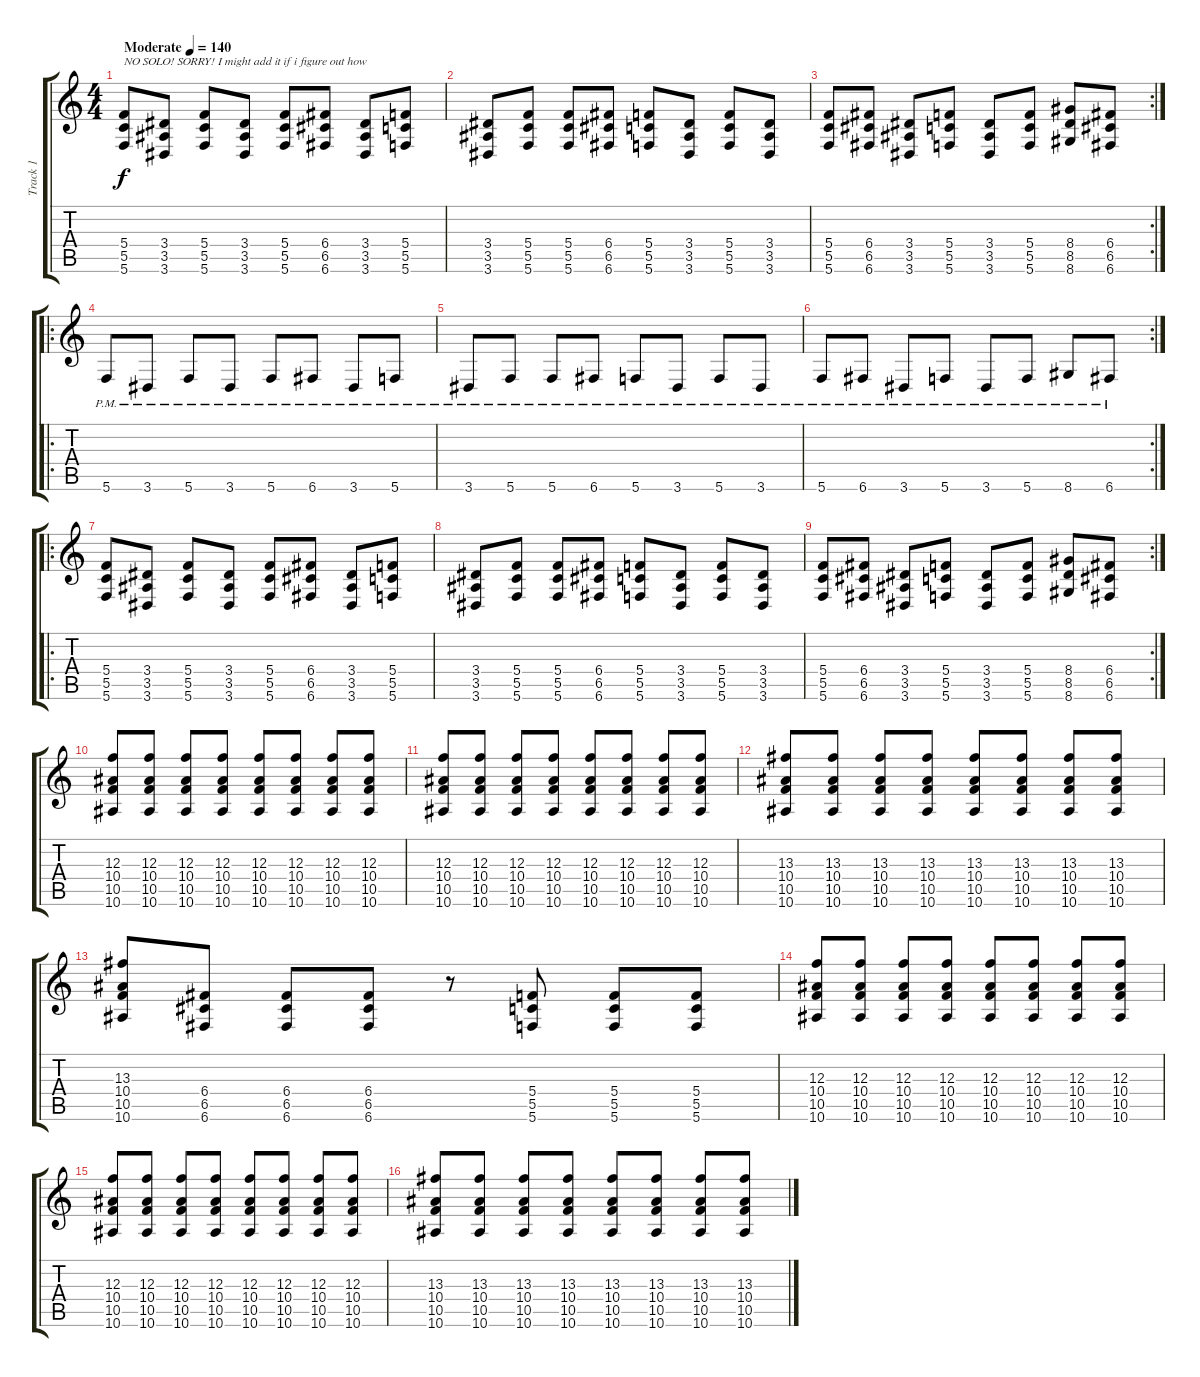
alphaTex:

\track ("Track 1" "Track 1") {instrument distortionguitar}
\staff {score tabs}
\tuning (D4 A3 F3 C3 G2 C2) {hide}
\ts (4 4)
\tempo (140 "Moderate")
\clef g2
\ks c
(5.4 5.5 5.6).8{txt "NO SOLO! SORRY! I might add it if i figure out how" dy f instrument distortionguitar} (3.4 3.5 3.6).8 (5.4 5.5 5.6).8 (3.4 3.5 3.6).8 (5.4 5.5 5.6).8 (6.4 6.5 6.6).8 (3.4 3.5 3.6).8 (5.4 5.5 5.6).8 |
(3.4 3.5 3.6).8 (5.4 5.5 5.6).8 (5.4 5.5 5.6).8 (6.4 6.5 6.6).8 (5.4 5.5 5.6).8 (3.4 3.5 3.6).8 (5.4 5.5 5.6).8 (3.4 3.5 3.6).8 |
\rc 2
(5.4 5.5 5.6).8 (6.4 6.5 6.6).8 (3.4 3.5 3.6).8 (5.4 5.5 5.6).8 (3.4 3.5 3.6).8 (5.4 5.5 5.6).8 (8.4 8.5 8.6).8 (6.4 6.5 6.6).8 |
\ro
5.6{pm}.8 3.6{pm}.8 5.6{pm}.8 3.6{pm}.8 5.6{pm}.8 6.6{pm}.8 3.6{pm}.8 5.6{pm}.8 |
3.6{pm}.8 5.6{pm}.8 5.6{pm}.8 6.6{pm}.8 5.6{pm}.8 3.6{pm}.8 5.6{pm}.8 3.6{pm}.8 |
\rc 2
5.6{pm}.8 6.6{pm}.8 3.6{pm}.8 5.6{pm}.8 3.6{pm}.8 5.6{pm}.8 8.6{pm}.8 6.6{pm}.8 |
\ro
(5.4 5.5 5.6).8 (3.4 3.5 3.6).8 (5.4 5.5 5.6).8 (3.4 3.5 3.6).8 (5.4 5.5 5.6).8 (6.4 6.5 6.6).8 (3.4 3.5 3.6).8 (5.4 5.5 5.6).8 |
(3.4 3.5 3.6).8 (5.4 5.5 5.6).8 (5.4 5.5 5.6).8 (6.4 6.5 6.6).8 (5.4 5.5 5.6).8 (3.4 3.5 3.6).8 (5.4 5.5 5.6).8 (3.4 3.5 3.6).8 |
\rc 2
(5.4 5.5 5.6).8 (6.4 6.5 6.6).8 (3.4 3.5 3.6).8 (5.4 5.5 5.6).8 (3.4 3.5 3.6).8 (5.4 5.5 5.6).8 (8.4 8.5 8.6).8 (6.4 6.5 6.6).8 |
(12.3 10.4 10.5 10.6).8 (12.3 10.4 10.5 10.6).8 (12.3 10.4 10.5 10.6).8 (12.3 10.4 10.5 10.6).8 (12.3 10.4 10.5 10.6).8 (12.3 10.4 10.5 10.6).8 (12.3 10.4 10.5 10.6).8 (12.3 10.4 10.5 10.6).8 |
(12.3 10.4 10.5 10.6).8 (12.3 10.4 10.5 10.6).8 (12.3 10.4 10.5 10.6).8 (12.3 10.4 10.5 10.6).8 (12.3 10.4 10.5 10.6).8 (12.3 10.4 10.5 10.6).8 (12.3 10.4 10.5 10.6).8 (12.3 10.4 10.5 10.6).8 |
(13.3 10.4 10.5 10.6).8 (13.3 10.4 10.5 10.6).8 (13.3 10.4 10.5 10.6).8 (13.3 10.4 10.5 10.6).8 (13.3 10.4 10.5 10.6).8 (13.3 10.4 10.5 10.6).8 (13.3 10.4 10.5 10.6).8 (13.3 10.4 10.5 10.6).8 |
(13.3 10.4 10.5 10.6).8 (6.4 6.5 6.6).8 (6.4 6.5 6.6).8 (6.4 6.5 6.6).8 r.8 (5.4 5.5 5.6).8 (5.4 5.5 5.6).8 (5.4 5.5 5.6).8 |
(12.3 10.4 10.5 10.6).8 (12.3 10.4 10.5 10.6).8 (12.3 10.4 10.5 10.6).8 (12.3 10.4 10.5 10.6).8 (12.3 10.4 10.5 10.6).8 (12.3 10.4 10.5 10.6).8 (12.3 10.4 10.5 10.6).8 (12.3 10.4 10.5 10.6).8 |
(12.3 10.4 10.5 10.6).8 (12.3 10.4 10.5 10.6).8 (12.3 10.4 10.5 10.6).8 (12.3 10.4 10.5 10.6).8 (12.3 10.4 10.5 10.6).8 (12.3 10.4 10.5 10.6).8 (12.3 10.4 10.5 10.6).8 (12.3 10.4 10.5 10.6).8 |
(13.3 10.4 10.5 10.6).8 (13.3 10.4 10.5 10.6).8 (13.3 10.4 10.5 10.6).8 (13.3 10.4 10.5 10.6).8 (13.3 10.4 10.5 10.6).8 (13.3 10.4 10.5 10.6).8 (13.3 10.4 10.5 10.6).8 (13.3 10.4 10.5 10.6).8
